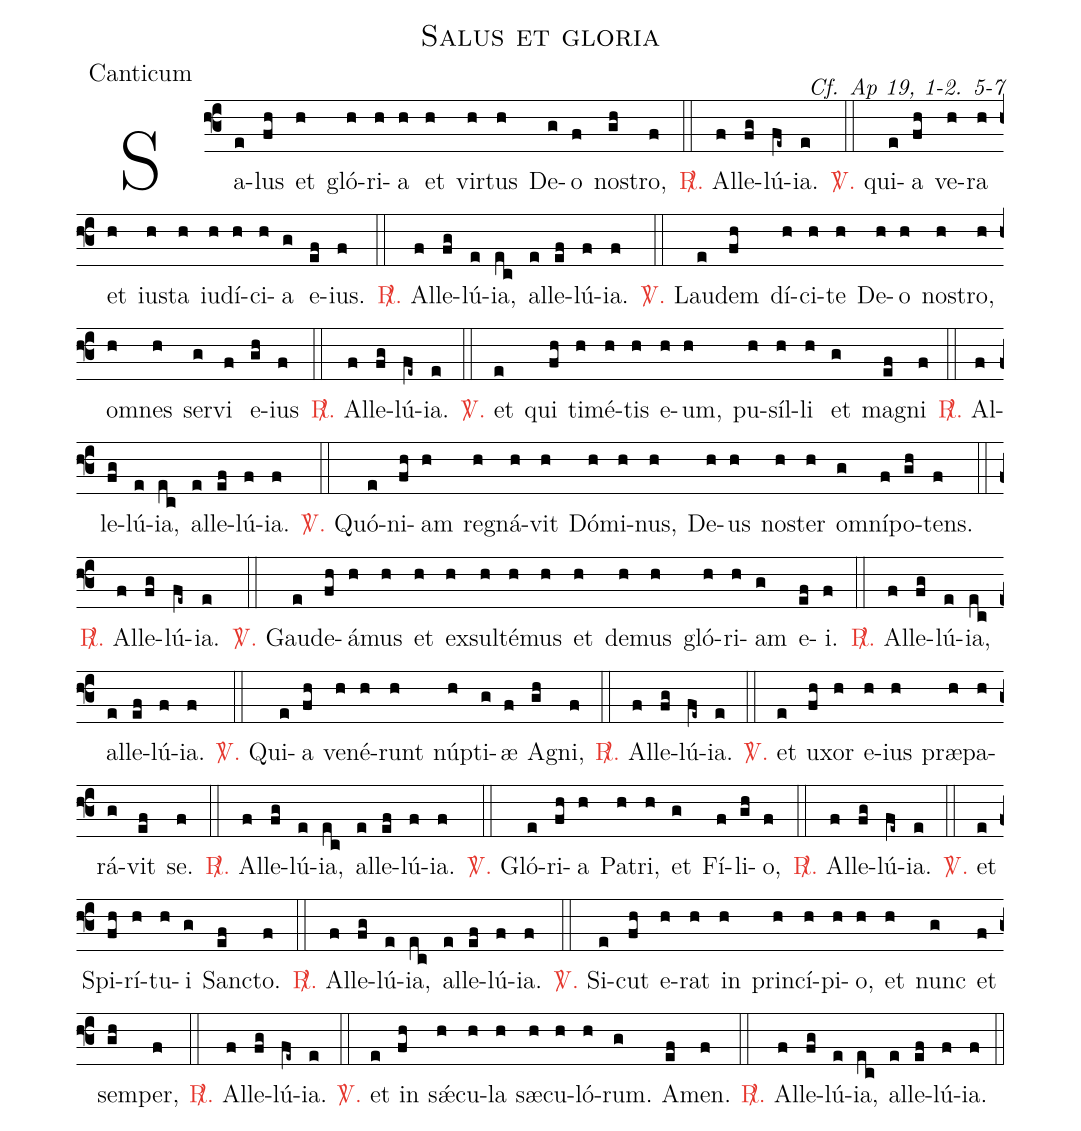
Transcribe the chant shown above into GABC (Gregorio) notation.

name:Salus et gloria;
office-part:Canticum;
commentary:Cf. Ap 19, 1-2. 5-7;
%%
(f3) Sa(e)lus(fh) et(h) gló(h)ri(h)a(h) et(h) vir(h)tus(h) De(g)o(f) no(gh)stro,(f) (::)
<c><sp>R/</sp>.</c> Al(f)le(fg)lú(fe~)ia.(e) (::)
<c><sp>V/</sp>.</c> qui(e)a(fh) ve(h)ra(h) et(h) iu(h)sta(h) iu(h)dí(h)ci(h)a(g) e(ef)ius.(f) (::)
<c><sp>R/</sp>.</c> Al(f)le(fg)lú(e)ia,(ec) al(e)le(ef)lú(f)ia.(f) (::)
<c><sp>V/</sp>.</c> Lau(e)dem(fh) dí(h)ci(h)te(h) De(h)o(h) no(h)stro,(h) om(h)nes(h) ser(g)vi(f) e(gh)ius(f) (::)
<c><sp>R/</sp>.</c> Al(f)le(fg)lú(fe~)ia.(e) (::)
<c><sp>V/</sp>.</c> et(e) qui(fh) ti(h)mé(h)tis(h) e(h)um,(h) pu(h)síl(h)li(h) et(g) ma(ef)gni(f) (::)
<c><sp>R/</sp>.</c> Al(f)le(fg)lú(e)ia,(ec) al(e)le(ef)lú(f)ia.(f) (::)
<c><sp>V/</sp>.</c> Quó(e)ni(fh)am(h) re(h)gná(h)vit(h) Dó(h)mi(h)nus,(h) De(h)us(h) no(h)ster(h) om(g)ní(f)po(gh)tens.(f) (::)
<c><sp>R/</sp>.</c> Al(f)le(fg)lú(fe~)ia.(e) (::)
<c><sp>V/</sp>.</c> Gau(e)de(fh)á(h)mus(h) et(h) ex(h)sul(h)té(h)mus(h) et(h) de(h)mus(h) gló(h)ri(h)am(g) e(ef)i.(f) (::)
<c><sp>R/</sp>.</c> Al(f)le(fg)lú(e)ia,(ec) al(e)le(ef)lú(f)ia.(f) (::)
<c><sp>V/</sp>.</c> Qui(e)a(fh) ve(h)né(h)runt(h) núp(h)ti(g)æ(f) A(gh)gni,(f) (::)
<c><sp>R/</sp>.</c> Al(f)le(fg)lú(fe~)ia.(e) (::)
<c><sp>V/</sp>.</c> et(e) u(fh)xor(h) e(h)ius(h) præ(h)pa(h)rá(g)vit(ef) se.(f) (::)
<c><sp>R/</sp>.</c> Al(f)le(fg)lú(e)ia,(ec) al(e)le(ef)lú(f)ia.(f) (::)
<c><sp>V/</sp>.</c> Gló(e)ri(fh)a(h) Pa(h)tri,(h) et(g) Fí(f)li(gh)o,(f) (::)
<c><sp>R/</sp>.</c> Al(f)le(fg)lú(fe~)ia.(e) (::)
<c><sp>V/</sp>.</c> et(e) Spi(fh)rí(h)tu(h)i(g) San(ef)cto.(f) (::)
<c><sp>R/</sp>.</c> Al(f)le(fg)lú(e)ia,(ec) al(e)le(ef)lú(f)ia.(f) (::)
<c><sp>V/</sp>.</c> Si(e)cut(fh) e(h)rat(h) in(h) prin(h)cí(h)pi(h)o,(h) et(h) nunc(g) et(f) sem(gh)per,(f) (::)
<c><sp>R/</sp>.</c> Al(f)le(fg)lú(fe~)ia.(e) (::)
<c><sp>V/</sp>.</c> et(e) in(fh) s<sp>'ae</sp>(h)cu(h)la(h) sæ(h)cu(h)ló(h)rum.(g) A(ef)men.(f) (::)
<c><sp>R/</sp>.</c> Al(f)le(fg)lú(e)ia,(ec) al(e)le(ef)lú(f)ia.(f) (::)
